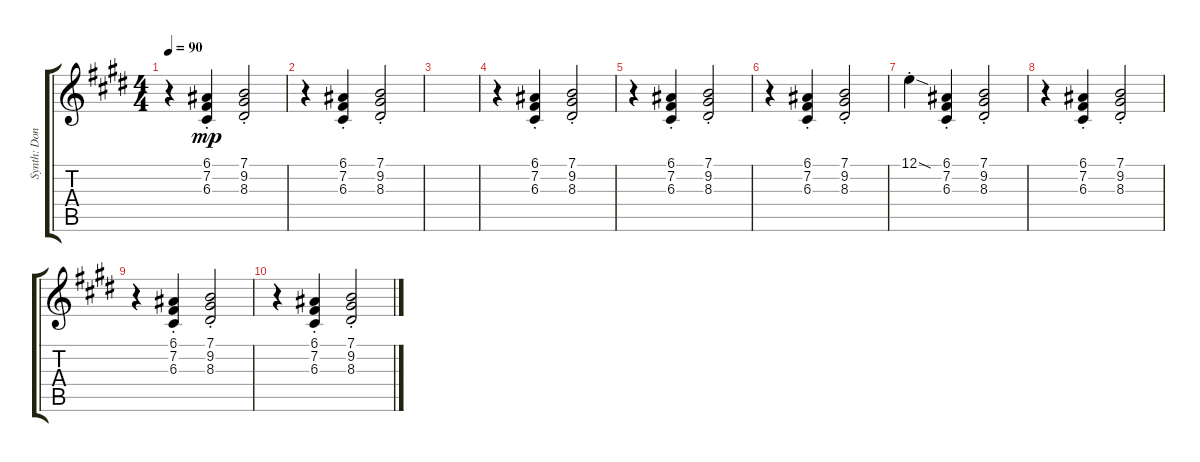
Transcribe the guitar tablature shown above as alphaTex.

\track ("Synth: Don" "Synth: Don") {instrument synthstrings1}
\staff {score tabs}
\tuning (E4 B3 G3 D3 A2 E2) {hide}
\ts (4 4)
\tempo 90
\clef g2
\ks e
r.4{dy mp} (6.1{st} 7.2{st} 6.3{st}).4 (7.1{st} 9.2{st} 8.3{st}).2 |
r.4 (6.1{st} 7.2{st} 6.3{st}).4 (7.1{st} 9.2{st} 8.3{st}).2 |
|
r.4 (6.1{st} 7.2{st} 6.3{st}).4 (7.1{st} 9.2{st} 8.3{st}).2 |
r.4 (6.1{st} 7.2{st} 6.3{st}).4 (7.1{st} 9.2{st} 8.3{st}).2 |
r.4 (6.1{st} 7.2{st} 6.3{st}).4 (7.1{st} 9.2{st} 8.3{st}).2 |
12.1{sod st}.4 (6.1{st} 7.2{st} 6.3{st}).4 (7.1{st} 9.2{st} 8.3{st}).2 |
r.4 (6.1{st} 7.2{st} 6.3{st}).4 (7.1{st} 9.2{st} 8.3{st}).2 |
r.4 (6.1{st} 7.2{st} 6.3{st}).4 (7.1{st} 9.2{st} 8.3{st}).2 |
r.4 (6.1{st} 7.2{st} 6.3{st}).4 (7.1{st} 9.2{st} 8.3{st}).2
